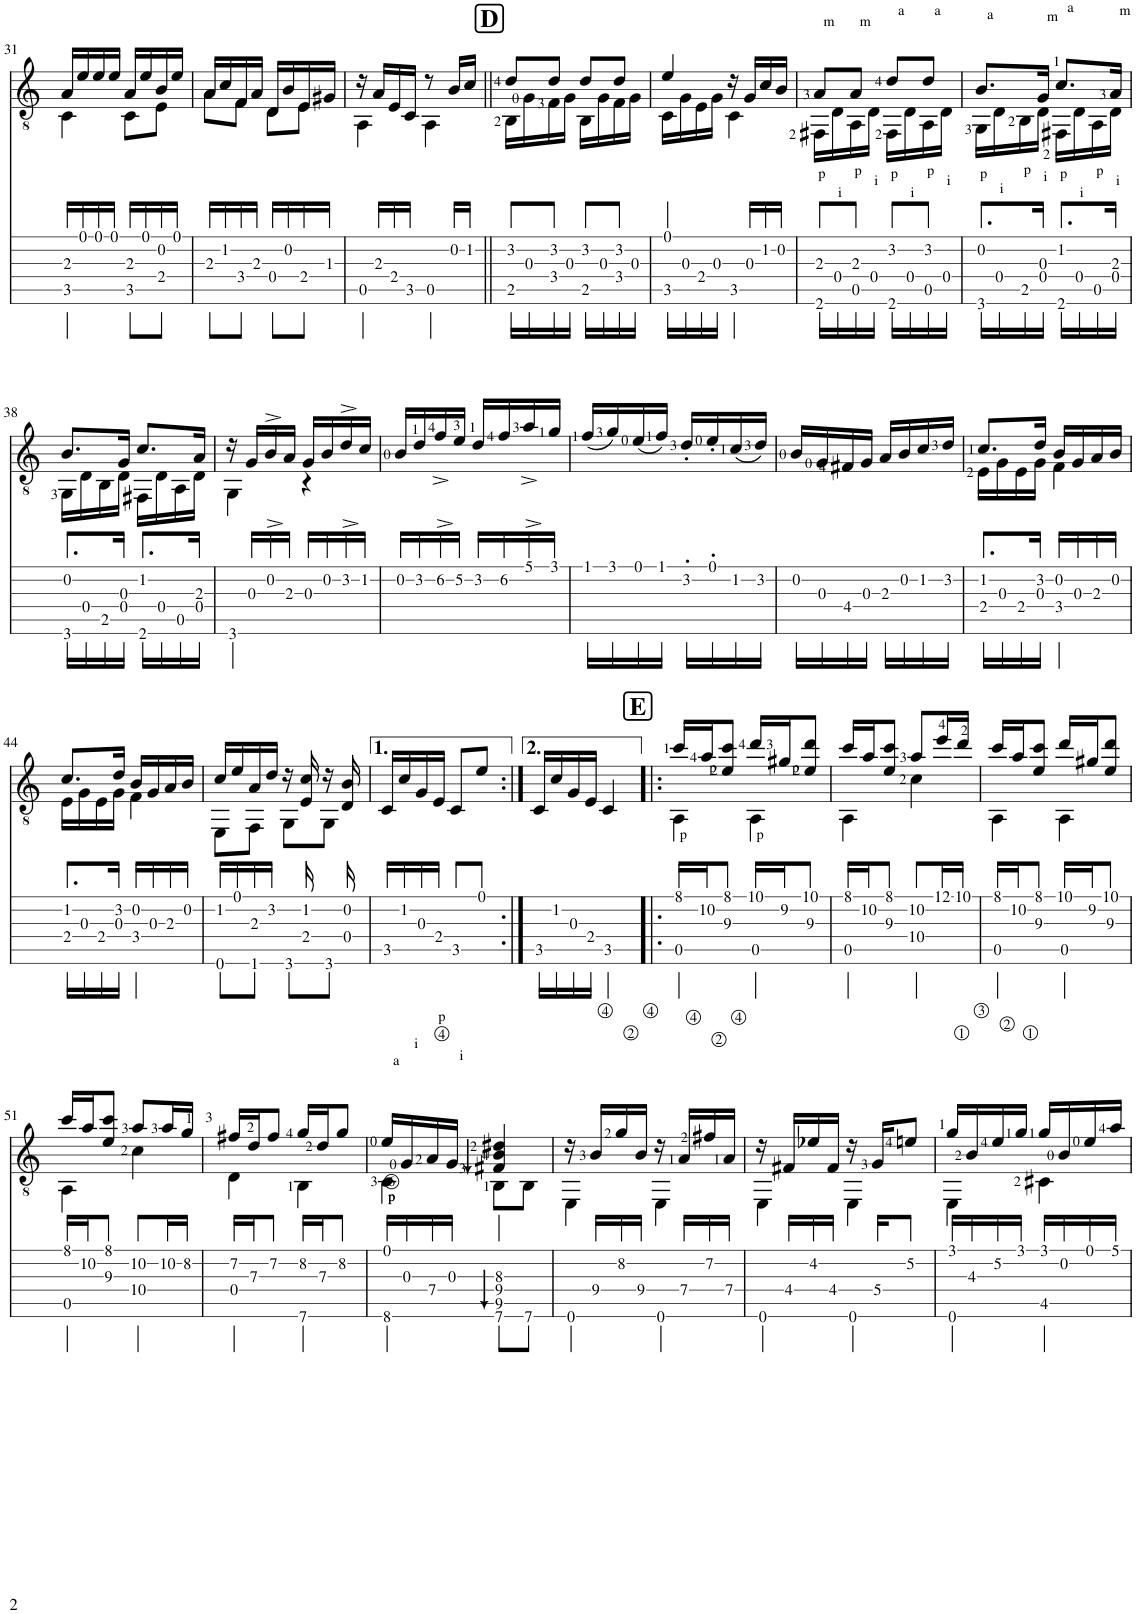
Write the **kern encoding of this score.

**kern	**kern
*part2	*part1
*staff2	*staff1
*I"Tab	*I"Notatie
!!LO:PB:g=z
*	*clefGv2
*k[]	*k[]
*M2/4	*M2/4
=31	=31
*^	*^
16A/LL	4C\	16A/LL	4C\
16e/	.	16e/	.
16e/	.	16e/	.
16e/JJ	.	16e/JJ	.
16A/LL	8C\L	16A/LL	8C\L
16e/	.	16e/	.
16B/	8E\J	16B/	8E\J
16e/JJ	.	16e/JJ	.
=32	=32	=32	=32
16A/LL	8A\L	16A/LL	8A\L
16c/	.	16c/	.
16F/	8F\J	16F/	8F\J
16A/JJ	.	16A/JJ	.
16D/LL	8D\L	16D/LL	8D\L
16B/	.	16B/	.
16E/	8E\J	16E/	8E\J
16G#X/JJ	.	16G#X/JJ	.
=33	=33	=33	=33
16r	4AA\	16r	4AA\
16A/LL	.	16A/LL	.
16E/	.	16E/	.
16C/JJ	.	16C/JJ	.
8r	4AA\	8r	4AA\
16B/LL	.	16B/LL	.
16c/JJ	.	16c/JJ	.
!!LO:REH:place=s1:a:B:cj:fs=14:t=D	!!
=34||	=34||	=34||	=34||
8d/L	16BB\LL	8d/L	16BB\LL
.	16G\	.	16G\
8d/J	16F\	8d/J	16F\
.	16G\JJ	.	16G\JJ
8d/L	16BB\LL	8d/L	16BB\LL
.	16G\	.	16G\
8d/J	16F\	8d/J	16F\
.	16G\JJ	.	16G\JJ
=35	=35	=35	=35
4e/	16C\LL	4e/	16C\LL
.	16G\	.	16G\
.	16E\	.	16E\
.	16G\JJ	.	16G\JJ
16r	4C\	16r	4C\
16G/LL	.	16G/LL	.
16c/	.	16c/	.
16B/JJ	.	16B/JJ	.
=36	=36	=36	=36
8A/L	16FF#X\LL	8A/L	16FF#X<\LL
.	16D\	.	16D<\
8A/J	16AA\	8A/J	16AA<\
.	16D\JJ	.	16D<\JJ
8d/L	16FF#\LL	8d/L	16FF#<\LL
.	16D\	.	16D<\
8d/J	16AA\	8d/J	16AA<\
.	16D\JJ	.	16D<\JJ
=37	=37	=37	=37
8.B/L	16GG\LL	8.B/L	16GG<\LL
.	16D\	.	16D<\
.	16BB\	.	16BB<\
16G/Jk	16D\JJ	16G/Jk	16D<\JJ
8.c/L	16FF#X\LL	8.c/L	16FF#X<\LL
.	16D\	.	16D<\
.	16AA\	.	16AA<\
16A/Jk	16D\JJ	16A/Jk	16D<\JJ
!!LO:LB:g=z	!!
=38	=38	=38	=38
8.B/L	16GG\LL	8.B/L	16GG\LL
.	16D\	.	16D\
.	16BB\	.	16BB\
16G/Jk	16D\JJ	16G/Jk	16D\JJ
8.c/L	16FF#X\LL	8.c/L	16FF#X\LL
.	16D\	.	16D\
.	16AA\	.	16AA\
16A/Jk	16D\JJ	16A/Jk	16D\JJ
=39	=39	=39	=39
16r	4GG\	16r	4GG\
16G/LL	.	16G/LL	.
16B^/	.	16B^/	.
16A/JJ	.	16A/JJ	.
16G/LL	4r	16G/LL	4r
16B/	.	16B/	.
16d^/	.	16d^/	.
16c/JJ	.	16c/JJ	.
=40	=40	=40	=40
16B/LL	2r	16B/LL	2ryy
16d/	.	16d/	.
16f^/	.	16f^/	.
16e/JJ	.	16e/JJ	.
16d/LL	.	16d/LL	.
16f/	.	16f/	.
16a^/	.	16a^/	.
16g/JJ	.	16g/JJ	.
*v	*v	*	*
*	*v	*v
=41	=41
16f\LL	(16f/LL
16g\	16g/)
16e\	(16e/
16f\JJ	16f/JJ)
16d'\LL	16d'/LL
16e'\	16e'/
16c\	(16c/
16d\JJ	16d/JJ)
=42	=42
16B\LL	16B/LL
16G\	16G/
16F#X\	16F#X/
16G\JJ	16G/JJ
16A\LL	16A/LL
16B\	16B/
16c\	16c/
16d\JJ	16d/JJ
=43	=43
*^	*^
8.c/L	16E\LL	8.c/L	16E\LL
.	16G\	.	16G\
.	16E\	.	16E\
16d/Jk	16G\JJ	16d/Jk	16G\JJ
16B/LL	4F\	16B/LL	4F\
16G/	.	16G/	.
16A/	.	16A/	.
16B/JJ	.	16B/JJ	.
!!LO:LB:g=z	!!
=44	=44	=44	=44
8.c/L	16E\LL	8.c/L	16E\LL
.	16G\	.	16G\
.	16E\	.	16E\
16d/Jk	16G\JJ	16d/Jk	16G\JJ
16B/LL	4F\	16B/LL	4F\
16G/	.	16G/	.
16A/	.	16A/	.
16B/JJ	.	16B/JJ	.
=45	=45	=45	=45
16c/LL	8EE\L	16c/LL	8EE\L
16e/	.	16e/	.
16A/	8FF\J	16A/	8FF\J
16d/JJ	.	16d/JJ	.
16r	8GG\L	16r	8GG\L
16E/ 16c/	.	16E/ 16c/	.
16r	8GG\J	16r	8GG\J
16D/ 16B/	.	16D/ 16B/	.
*	*	*v	*v
=46	=46	=46
16C/LL	2r	16C/LL
16c/	.	16c/
16G/	.	16G/
16E/JJ	.	16E/JJ
8C/L	.	8C/L
8e/J	.	8e/J
*v	*v	*
=47:|!	=47:|!
16C\LL	16C/LL
16c\	16c/
16G\	16G/
16E\JJ	16E/JJ
4C\	4C/
!!LO:REH:place=s1:a:B:cj:fs=14:t=E
=48!|:	=48!|:
*^	*^
16cc/LL	4AA\	16cc/LL	4AA\
16a/J	.	16a/J	.
8e/ 8cc/J	.	8e/ 8cc/J	.
16dd/LL	4AA\	16dd/LL	4AA\
16g#X/J	.	16g#X/J	.
8e/ 8dd/J	.	8e/ 8dd/J	.
=49	=49	=49	=49
16cc/LL	4AA\	16cc/LL	4AA\
16a/J	.	16a/J	.
8e/ 8cc/J	.	8e/ 8cc/J	.
8a/L	4c\	8a/L	4c\
16ee/L	.	16ee/L	.
16dd/JJ	.	16dd/JJ	.
=50	=50	=50	=50
16cc/LL	4AA\	16cc/LL	4AA\
16a/J	.	16a/J	.
8e/ 8cc/J	.	8e/ 8cc/J	.
16dd/LL	4AA\	16dd/LL	4AA\
16g#X/J	.	16g#X/J	.
8e/ 8dd/J	.	8e/ 8dd/J	.
!!LO:LB:g=z	!!
=51	=51	=51	=51
16cc/LL	4AA\	16cc/LL	4AA\
16a/J	.	16a/J	.
8e/ 8cc/J	.	8e/ 8cc/J	.
8a/L	4c\	8a/L	4c\
16a/L	.	16a/L	.
16gn/JJ	.	16g/JJ	.
=52	=52	=52	=52
16f#X/LL	4D\	16f#X/LL	4D\
16d/J	.	16d/J	.
8f#/J	.	8f#/J	.
16g/LL	4BB\	16g/LL	4BB\
16d/J	.	16d/J	.
8g/J	.	8g/J	.
=53	=53	=53	=53
16e/LL	4C\	16e/LL	4C\
16G/	.	16G/	.
16A/	.	16A/	.
16G/JJ	.	16G/JJ	.
4F#X/:: 4B/:: 4e-X/::	8BB\L	4F#X/:: 4B/:: 4d#X/::	8BB\L
.	8BB\J	.	8BB\J
=54	=54	=54	=54
16r	4EE\	16r	4EE\
16B/LL	.	16B/LL	.
16g/	.	16g/	.
16B/JJ	.	16B/JJ	.
16r	4EE\	16r	4EE\
16A/LL	.	16A/LL	.
16f#X/	.	16f#X/	.
16A/JJ	.	16A/JJ	.
=55	=55	=55	=55
16r	4EE\	16r	4EE\
16F#X/LL	.	16F#X/LL	.
16e-X/	.	16e-X/	.
16F#/JJ	.	16F#/JJ	.
16r	4EE\	16r	4EE\
16G/KL	.	16G/KL	.
8en/J	.	8en/J	.
=56	=56	=56	=56
16g/LL	4EE\	16g/LL	4EE\
16B/	.	16B/	.
16e/	.	16e/	.
16g/JJ	.	16g/JJ	.
16g/LL	4C#X\	16g/LL	4C#X\
16B/	.	16B/	.
16e/	.	16e/	.
16a/JJ	.	16a/JJ	.
*v	*v	*	*
*	*v	*v
=	=
*-	*-
